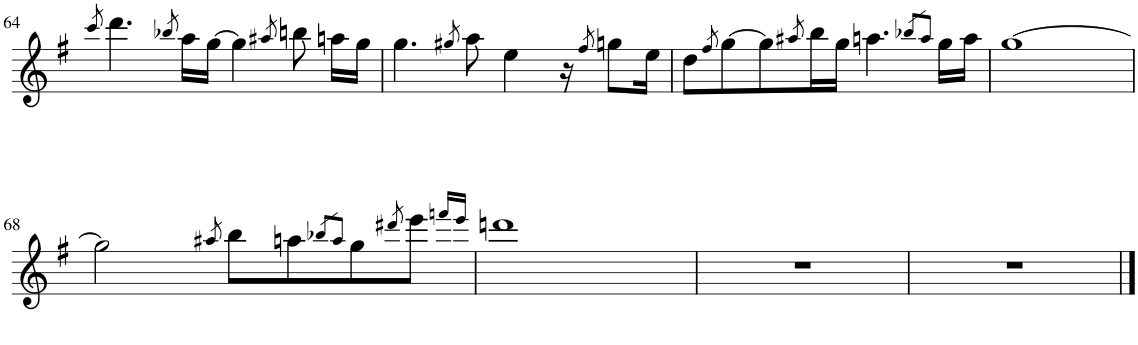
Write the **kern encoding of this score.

**kern
*part1
*staff1
*I"Piano
*I'Pno.
!!LO:PB:g=z
*clefG2
*k[f#]
*M4/4
=64
8qccc/
4.ddd\
8qbb-X/
16aa\LL
[16gg\JJ
4gg\]
8qaa#X/
8bbn\
16aan\LL
16gg\JJ
=65
4.gg\
8qgg#X/
8aa\
4ee\
16r
8qff#/
8ggn\L
16ee\Jk
=66
8dd\L
8qff#/
[8gg\
8gg\]
8qaa#X/
16bb\L
16gg\JJ
4.aan\
8qbb-X/L
8qaa/J
16gg\LL
16aa\JJ
=67
[1gg
!!LO:LB:g=z
=68
2gg\]
8qaa#X/
8bb\L
8aan\
8qbb-X/L
8qaa/J
8gg\
8qddd#X/
8eee\J
16qfffn/LL
16qeee/JJ
=69
1dddn
=70
1r
=71
1r
==
*-
